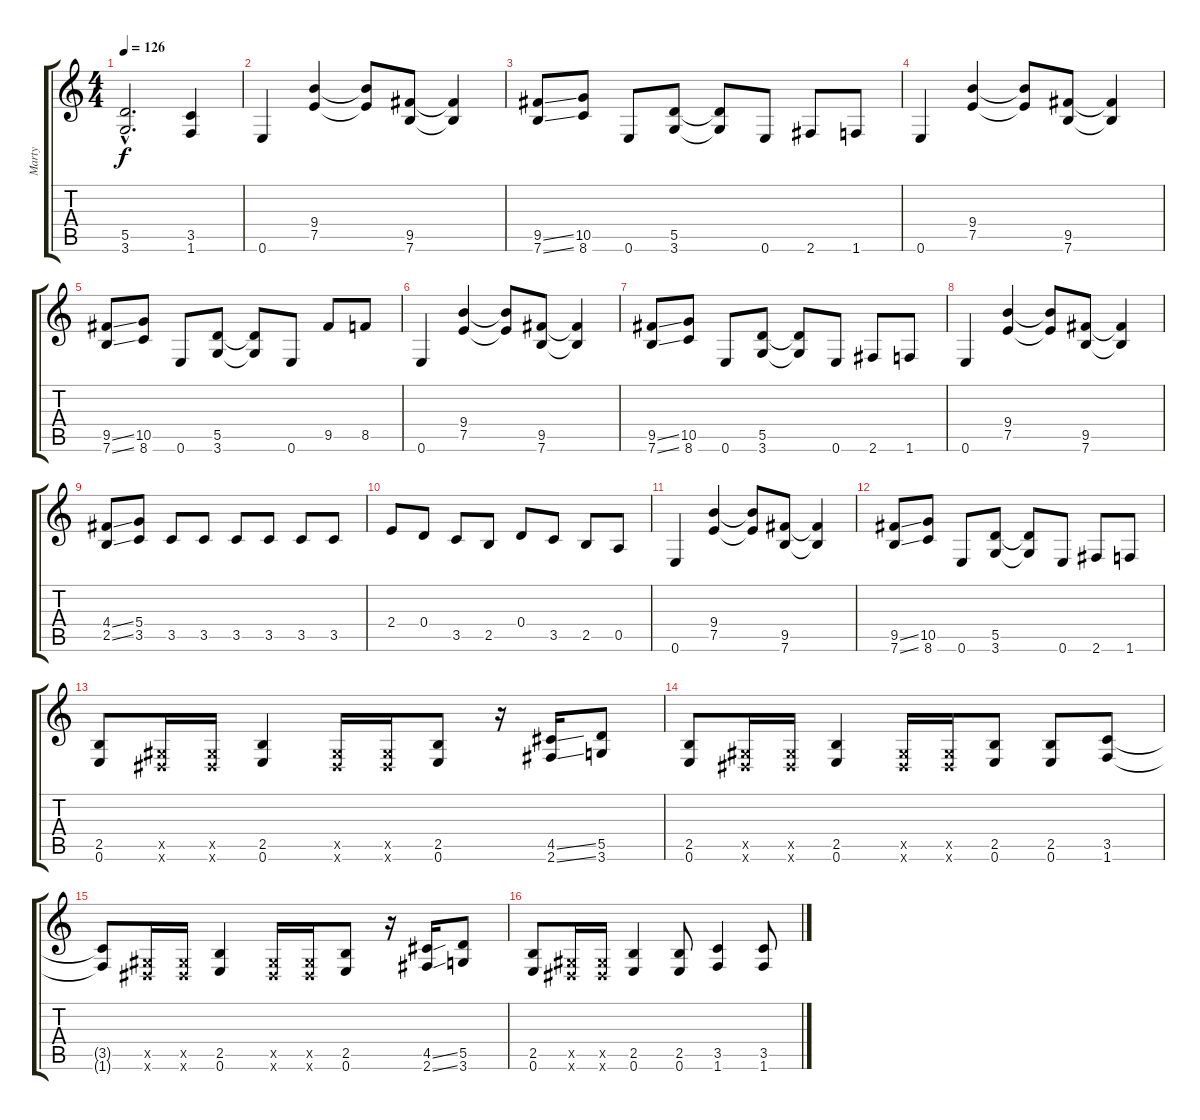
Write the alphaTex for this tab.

\track ("Marty" "Marty") {instrument distortionguitar}
\staff {score tabs}
\tuning (E4 B3 G3 D3 A2 E2) {hide}
\ts (4 4)
\tempo 126
\clef g2
\ks c
(5.5{hac t} 3.6{hac t}).2{d dy f} (3.5 1.6).4 |
0.6.4 (9.4 7.5).4 (9.4{t} 7.5{t}).8 (9.5 7.6).8 (9.5{t} 7.6{t}).4 |
(9.5{ss} 7.6{ss}).8 (10.5 8.6).8 0.6.8 (5.5 3.6).8 (5.5{t} 3.6{t}).8 0.6.8 2.6.8 1.6.8 |
0.6.4 (9.4 7.5).4 (9.4{t} 7.5{t}).8 (9.5 7.6).8 (9.5{t} 7.6{t}).4 |
(9.5{ss} 7.6{ss}).8 (10.5 8.6).8 0.6.8 (5.5 3.6).8 (5.5{t} 3.6{t}).8 0.6.8 9.5.8 8.5.8 |
0.6.4 (9.4 7.5).4 (9.4{t} 7.5{t}).8 (9.5 7.6).8 (9.5{t} 7.6{t}).4 |
(9.5{ss} 7.6{ss}).8 (10.5 8.6).8 0.6.8 (5.5 3.6).8 (5.5{t} 3.6{t}).8 0.6.8 2.6.8 1.6.8 |
0.6.4 (9.4 7.5).4 (9.4{t} 7.5{t}).8 (9.5 7.6).8 (9.5{t} 7.6{t}).4 |
(4.4{ss} 2.5{ss}).8 (5.4 3.5).8 3.5.8 3.5.8 3.5.8 3.5.8 3.5.8 3.5.8 |
2.4.8 0.4.8 3.5.8 2.5.8 0.4.8 3.5.8 2.5.8 0.5.8 |
0.6.4 (9.4 7.5).4 (9.4{t} 7.5{t}).8 (9.5 7.6).8 (9.5{t} 7.6{t}).4 |
(9.5{ss} 7.6{ss}).8 (10.5 8.6).8 0.6.8 (5.5 3.6).8 (5.5{t} 3.6{t}).8 0.6.8 2.6.8 1.6.8 |
(2.5 0.6).8 (-1.5{x} -1.6{x}).16 (-1.5{x} -1.6{x}).16 (2.5 0.6).4 (-1.5{x} -1.6{x}).16 (-1.5{x} -1.6{x}).16 (2.5 0.6).8 r.16 (4.5{ss} 2.6{ss}).16 (5.5 3.6).8 |
(2.5 0.6).8 (-1.5{x} -1.6{x}).16 (-1.5{x} -1.6{x}).16 (2.5 0.6).4 (-1.5{x} -1.6{x}).16 (-1.5{x} -1.6{x}).16 (2.5 0.6).8 (2.5 0.6).8 (3.5 1.6).8 |
(3.5{t} 1.6{t}).8 (-1.5{x} -1.6{x}).16 (-1.5{x} -1.6{x}).16 (2.5 0.6).4 (-1.5{x} -1.6{x}).16 (-1.5{x} -1.6{x}).16 (2.5 0.6).8 r.16 (4.5{ss} 2.6{ss}).16 (5.5 3.6).8 |
(2.5 0.6).8 (-1.5{x} -1.6{x}).16 (-1.5{x} -1.6{x}).16 (2.5 0.6).4 (2.5 0.6).8 (3.5 1.6).4 (3.5 1.6).8
